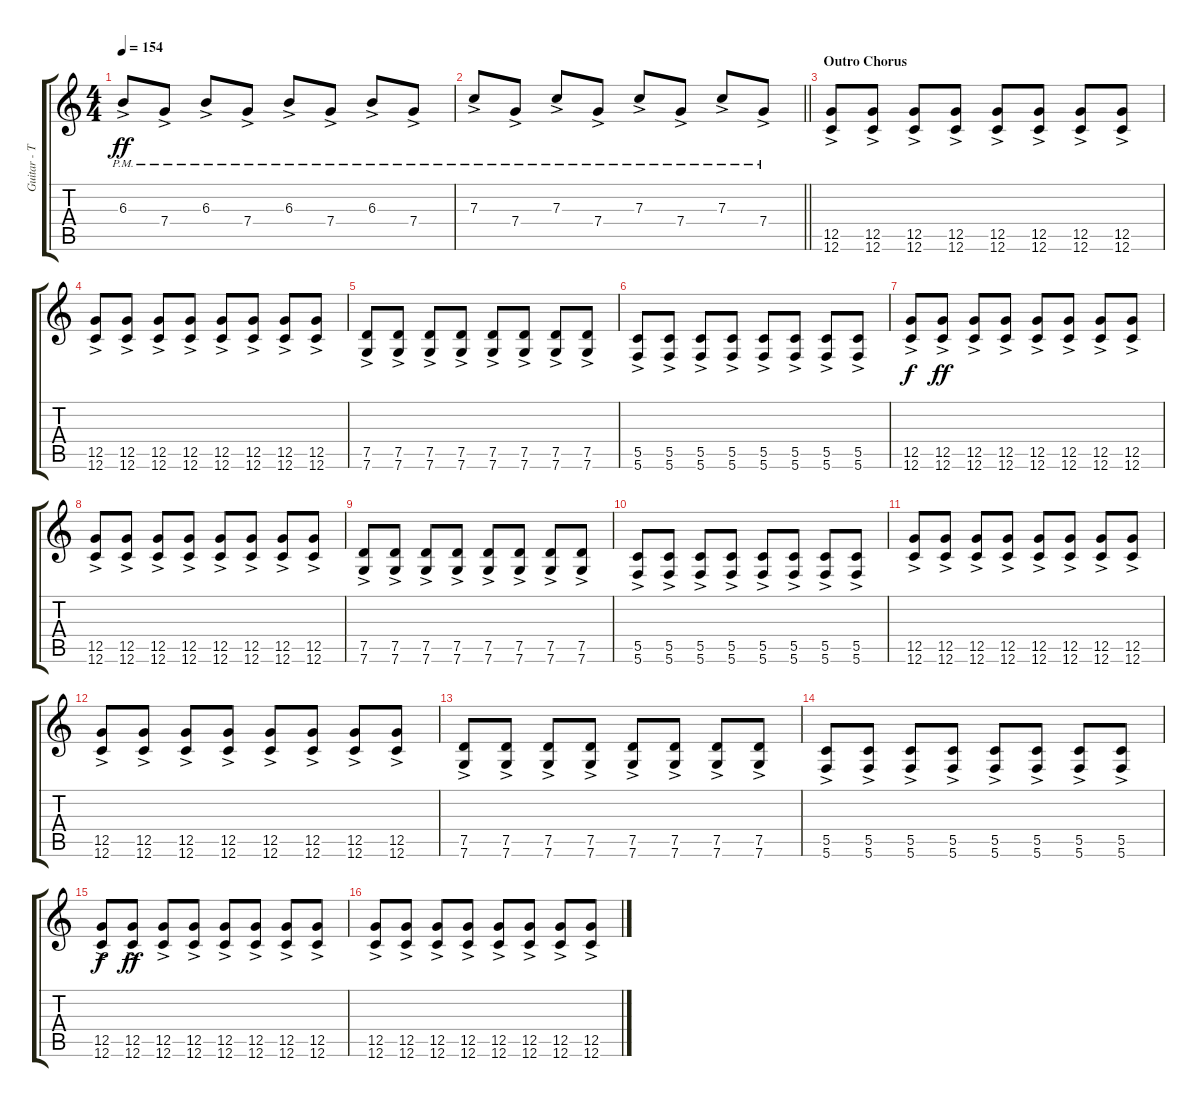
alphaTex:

\track ("Guitar - Tom " "Guitar - T") {instrument overdrivenguitar}
\staff {score tabs}
\tuning (D4 A3 F3 C3 G2 C2) {hide}
\ts (4 4)
\tempo 154
\clef g2
\ks c
6.3{ac pm}.8{dy ff} 7.4{ac pm}.8 6.3{ac pm}.8 7.4{ac pm}.8 6.3{ac pm}.8 7.4{ac pm}.8 6.3{ac pm}.8 7.4{ac pm}.8 |
\barLineRight lightlight
7.3{ac pm}.8 7.4{ac pm}.8 7.3{ac pm}.8 7.4{ac pm}.8 7.3{ac pm}.8 7.4{ac pm}.8 7.3{ac pm}.8 7.4{ac pm}.8 |
\section ("" "Outro Chorus ")
(12.5{ac} 12.6{ac}).8{volume 16} (12.5{ac} 12.6{ac}).8 (12.5{ac} 12.6{ac}).8 (12.5{ac} 12.6{ac}).8 (12.5{ac} 12.6{ac}).8 (12.5{ac} 12.6{ac}).8 (12.5{ac} 12.6{ac}).8 (12.5{ac} 12.6{ac}).8 |
(12.5{ac} 12.6{ac}).8 (12.5{ac} 12.6{ac}).8 (12.5{ac} 12.6{ac}).8 (12.5{ac} 12.6{ac}).8 (12.5{ac} 12.6{ac}).8 (12.5{ac} 12.6{ac}).8 (12.5{ac} 12.6{ac}).8 (12.5{ac} 12.6{ac}).8 |
(7.5{ac} 7.6{ac}).8 (7.5{ac} 7.6{ac}).8 (7.5{ac} 7.6{ac}).8 (7.5{ac} 7.6{ac}).8 (7.5{ac} 7.6{ac}).8 (7.5{ac} 7.6{ac}).8 (7.5{ac} 7.6{ac}).8 (7.5{ac} 7.6{ac}).8 |
(5.5{ac} 5.6{ac}).8 (5.5{ac} 5.6{ac}).8 (5.5{ac} 5.6{ac}).8 (5.5{ac} 5.6{ac}).8 (5.5{ac} 5.6{ac}).8 (5.5{ac} 5.6{ac}).8 (5.5{ac} 5.6{ac}).8 (5.5{ac} 5.6{ac}).8 |
(12.5{ac} 12.6).8{dy f} (12.5{ac} 12.6{ac}).8{dy ff} (12.5{ac} 12.6{ac}).8 (12.5{ac} 12.6{ac}).8 (12.5{ac} 12.6{ac}).8 (12.5{ac} 12.6{ac}).8 (12.5{ac} 12.6{ac}).8 (12.5{ac} 12.6{ac}).8 |
(12.5{ac} 12.6{ac}).8 (12.5{ac} 12.6{ac}).8 (12.5{ac} 12.6{ac}).8 (12.5{ac} 12.6{ac}).8 (12.5{ac} 12.6{ac}).8 (12.5{ac} 12.6{ac}).8 (12.5{ac} 12.6{ac}).8 (12.5{ac} 12.6{ac}).8 |
(7.5{ac} 7.6{ac}).8 (7.5{ac} 7.6{ac}).8 (7.5{ac} 7.6{ac}).8 (7.5{ac} 7.6{ac}).8 (7.5{ac} 7.6{ac}).8 (7.5{ac} 7.6{ac}).8 (7.5{ac} 7.6{ac}).8 (7.5{ac} 7.6{ac}).8 |
(5.5{ac} 5.6{ac}).8 (5.5{ac} 5.6{ac}).8 (5.5{ac} 5.6{ac}).8 (5.5{ac} 5.6{ac}).8 (5.5{ac} 5.6{ac}).8 (5.5{ac} 5.6{ac}).8 (5.5{ac} 5.6{ac}).8 (5.5{ac} 5.6{ac}).8 |
(12.5{ac} 12.6{ac}).8 (12.5{ac} 12.6{ac}).8 (12.5{ac} 12.6{ac}).8 (12.5{ac} 12.6{ac}).8 (12.5{ac} 12.6{ac}).8 (12.5{ac} 12.6{ac}).8 (12.5{ac} 12.6{ac}).8 (12.5{ac} 12.6{ac}).8 |
(12.5{ac} 12.6{ac}).8 (12.5{ac} 12.6{ac}).8 (12.5{ac} 12.6{ac}).8 (12.5{ac} 12.6{ac}).8 (12.5{ac} 12.6{ac}).8 (12.5{ac} 12.6{ac}).8 (12.5{ac} 12.6{ac}).8 (12.5{ac} 12.6{ac}).8 |
(7.5{ac} 7.6{ac}).8 (7.5{ac} 7.6{ac}).8 (7.5{ac} 7.6{ac}).8 (7.5{ac} 7.6{ac}).8 (7.5{ac} 7.6{ac}).8 (7.5{ac} 7.6{ac}).8 (7.5{ac} 7.6{ac}).8 (7.5{ac} 7.6{ac}).8 |
(5.5{ac} 5.6{ac}).8 (5.5{ac} 5.6{ac}).8 (5.5{ac} 5.6{ac}).8 (5.5{ac} 5.6{ac}).8 (5.5{ac} 5.6{ac}).8 (5.5{ac} 5.6{ac}).8 (5.5{ac} 5.6{ac}).8 (5.5{ac} 5.6{ac}).8 |
(12.5{ac} 12.6).8{dy f} (12.5{ac} 12.6{ac}).8{dy ff} (12.5{ac} 12.6{ac}).8 (12.5{ac} 12.6{ac}).8 (12.5{ac} 12.6{ac}).8 (12.5{ac} 12.6{ac}).8 (12.5{ac} 12.6{ac}).8 (12.5{ac} 12.6{ac}).8 |
(12.5{ac} 12.6{ac}).8 (12.5{ac} 12.6{ac}).8 (12.5{ac} 12.6{ac}).8 (12.5{ac} 12.6{ac}).8 (12.5{ac} 12.6{ac}).8 (12.5{ac} 12.6{ac}).8 (12.5{ac} 12.6{ac}).8 (12.5{ac} 12.6{ac}).8
